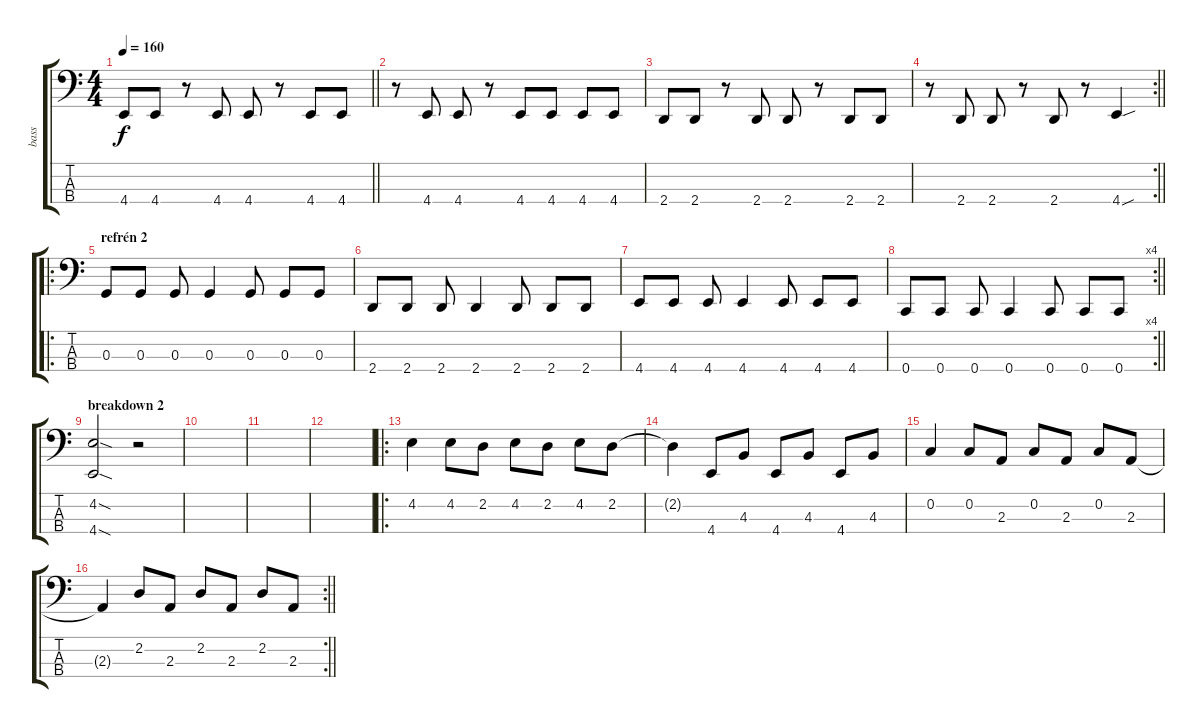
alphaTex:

\track ("bass" "bass") {instrument electricbasspick}
\staff {score tabs}
\tuning (F2 C2 G1 C1) {hide}
\ts (4 4)
\tempo 160
\clef f4
\barLineRight lightlight
\ks c
4.4.8{dy f} 4.4.8 r.8 4.4.8 4.4.8 r.8 4.4.8 4.4.8 |
r.8 4.4.8 4.4.8 r.8 4.4.8 4.4.8 4.4.8 4.4.8 |
2.4.8 2.4.8 r.8 2.4.8 2.4.8 r.8 2.4.8 2.4.8 |
\rc 2
\barLineRight lightlight
r.8 2.4.8 2.4.8 r.8 2.4.8 r.8 4.4{sou}.4 |
\ro
\section ("" "refrén 2")
0.3.8 0.3.8 0.3.8 0.3.4 0.3.8 0.3.8 0.3.8 |
2.4.8 2.4.8 2.4.8 2.4.4 2.4.8 2.4.8 2.4.8 |
4.4.8 4.4.8 4.4.8 4.4.4 4.4.8 4.4.8 4.4.8 |
\rc 4
\barLineRight lightlight
0.4.8 0.4.8 0.4.8 0.4.4 0.4.8 0.4.8 0.4.8 |
\section ("" "breakdown 2")
(4.2{sod} 4.4{sod}).2 r.2 |
|
|
|
\ro
4.2.4 4.2.8 2.2.8 4.2.8 2.2.8 4.2.8 2.2.8 |
2.2{t}.4 4.4.8 4.3.8 4.4.8 4.3.8 4.4.8 4.3.8 |
0.2.4 0.2.8 2.3.8 0.2.8 2.3.8 0.2.8 2.3.8 |
\rc 2
\barLineRight lightlight
2.3{t}.4 2.2.8 2.3.8 2.2.8 2.3.8 2.2.8 2.3.8
